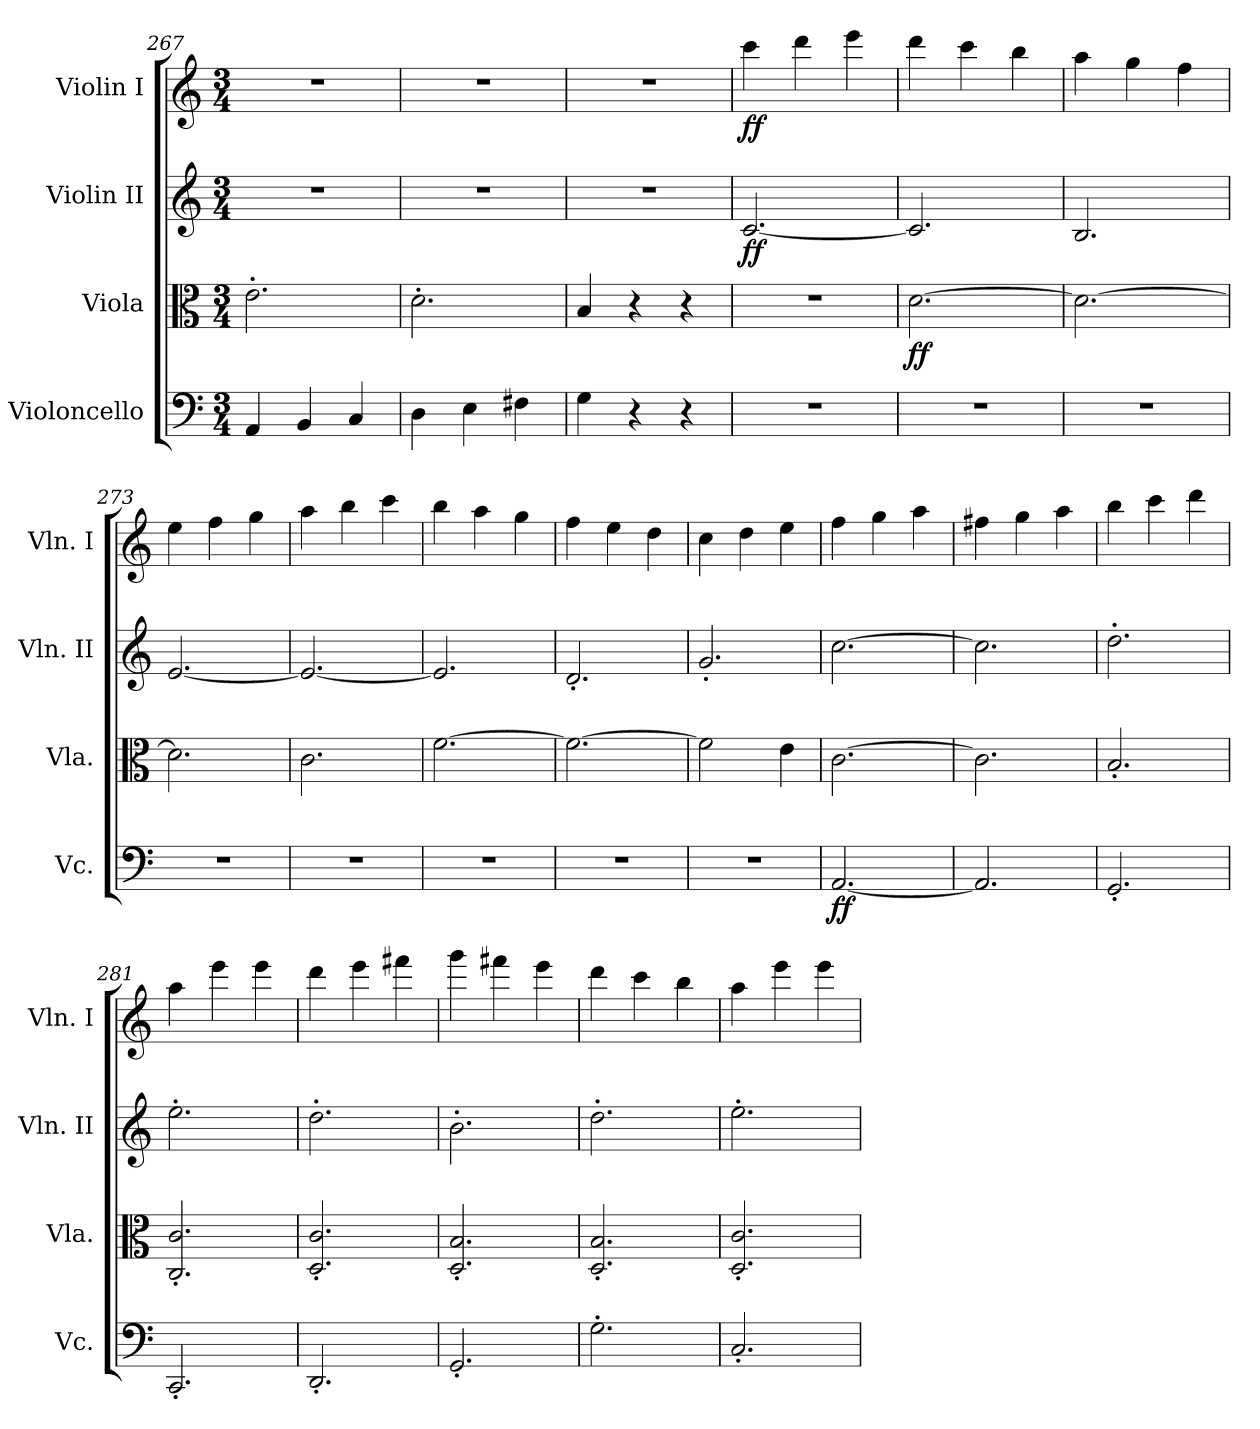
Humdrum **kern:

**kern	**dynam	**kern	**dynam	**kern	**dynam	**kern	**dynam
*part4	*part4	*part3	*part3	*part2	*part2	*part1	*part1
*staff4	*staff4	*staff3	*staff3	*staff2	*staff2	*staff1	*staff1
*I"Violoncello	*	*I"Viola	*	*I"Violin II	*	*I"Violin I	*
*I'Vc.	*	*I'Vla.	*	*I'Vln. II	*	*I'Vln. I	*
!!LO:LB:g=z
*clefF4	*	*clefC3	*	*clefG2	*	*clefG2	*
*k[]	*	*k[]	*	*k[]	*	*k[]	*
*C:	*	*C:	*	*C:	*	*C:	*
*M3/4	*	*M3/4	*	*M3/4	*	*M3/4	*
=267	=267	=267	=267	=267	=267	=267	=267
4AA/	.	2.e'\	.	2.r	.	2.r	.
4BB/	.	.	.	.	.	.	.
4C/	.	.	.	.	.	.	.
=268	=268	=268	=268	=268	=268	=268	=268
4D\	.	2.d'\	.	2.r	.	2.r	.
4E\	.	.	.	.	.	.	.
4F#X\	.	.	.	.	.	.	.
=269	=269	=269	=269	=269	=269	=269	=269
4G\	.	4B/	.	2.r	.	2.r	.
4r	.	4r	.	.	.	.	.
4r	.	4r	.	.	.	.	.
=270	=270	=270	=270	=270	=270	=270	=270
!	!	!	!	!	!LO:DY:b	!	!LO:DY:b
2.r	.	2.r	.	[2.c/	ff	4ccc\	ff
.	.	.	.	.	.	4ddd\	.
.	.	.	.	.	.	4eee\	.
=271	=271	=271	=271	=271	=271	=271	=271
!	!	!	!LO:DY:b	!	!	!	!
2.r	.	[2.d\	ff	2.c/]	.	4ddd\	.
.	.	.	.	.	.	4ccc\	.
.	.	.	.	.	.	4bb\	.
=272	=272	=272	=272	=272	=272	=272	=272
2.r	.	2.d\_	.	2.B/	.	4aa\	.
.	.	.	.	.	.	4gg\	.
.	.	.	.	.	.	4ff\	.
=273	=273	=273	=273	=273	=273	=273	=273
2.r	.	2.d\]	.	[2.e/	.	4ee\	.
.	.	.	.	.	.	4ff\	.
.	.	.	.	.	.	4gg\	.
=274	=274	=274	=274	=274	=274	=274	=274
2.r	.	2.c\	.	2.e/_	.	4aa\	.
.	.	.	.	.	.	4bb\	.
.	.	.	.	.	.	4ccc\	.
!!LO:LB:g=z
=275	=275	=275	=275	=275	=275	=275	=275
2.r	.	[2.f\	.	2.e/]	.	4bb\	.
.	.	.	.	.	.	4aa\	.
.	.	.	.	.	.	4gg\	.
=276	=276	=276	=276	=276	=276	=276	=276
2.r	.	2.f\_	.	2.d'/	.	4ff\	.
.	.	.	.	.	.	4ee\	.
.	.	.	.	.	.	4dd\	.
=277	=277	=277	=277	=277	=277	=277	=277
2.r	.	2f\]	.	2.g'/	.	4cc\	.
.	.	.	.	.	.	4dd\	.
.	.	4e\	.	.	.	4ee\	.
=278	=278	=278	=278	=278	=278	=278	=278
!	!LO:DY:b	!	!	!	!	!	!
[2.AA/	ff	[2.c\	.	[2.cc\	.	4ff\	.
.	.	.	.	.	.	4gg\	.
.	.	.	.	.	.	4aa\	.
=279	=279	=279	=279	=279	=279	=279	=279
2.AA/]	.	2.c\]	.	2.cc\]	.	4ff#X\	.
.	.	.	.	.	.	4gg\	.
.	.	.	.	.	.	4aa\	.
=280	=280	=280	=280	=280	=280	=280	=280
2.GG'/	.	2.B'/	.	2.dd'\	.	4bb\	.
.	.	.	.	.	.	4ccc\	.
.	.	.	.	.	.	4ddd\	.
=281	=281	=281	=281	=281	=281	=281	=281
2.CC'/	.	2.C/' 2.c/'	.	2.ee'\	.	4aa\	.
.	.	.	.	.	.	4eee\	.
.	.	.	.	.	.	4eee\	.
=282	=282	=282	=282	=282	=282	=282	=282
2.DD'/	.	2.D/' 2.c/'	.	2.dd'\	.	4ddd\	.
.	.	.	.	.	.	4eee\	.
.	.	.	.	.	.	4fff#X\	.
!!LO:PB:g=z
=283	=283	=283	=283	=283	=283	=283	=283
2.GG'/	.	2.D/' 2.B/'	.	2.b'\	.	4ggg\	.
.	.	.	.	.	.	4fff#X\	.
.	.	.	.	.	.	4eee\	.
=284	=284	=284	=284	=284	=284	=284	=284
2.G'\	.	2.D/' 2.B/'	.	2.dd'\	.	4ddd\	.
.	.	.	.	.	.	4ccc\	.
.	.	.	.	.	.	4bb\	.
=285	=285	=285	=285	=285	=285	=285	=285
2.C'/	.	2.D/' 2.c/'	.	2.ee'\	.	4aa\	.
.	.	.	.	.	.	4eee\	.
.	.	.	.	.	.	4eee\	.
=	=	=	=	=	=	=	=
*-	*-	*-	*-	*-	*-	*-	*-
